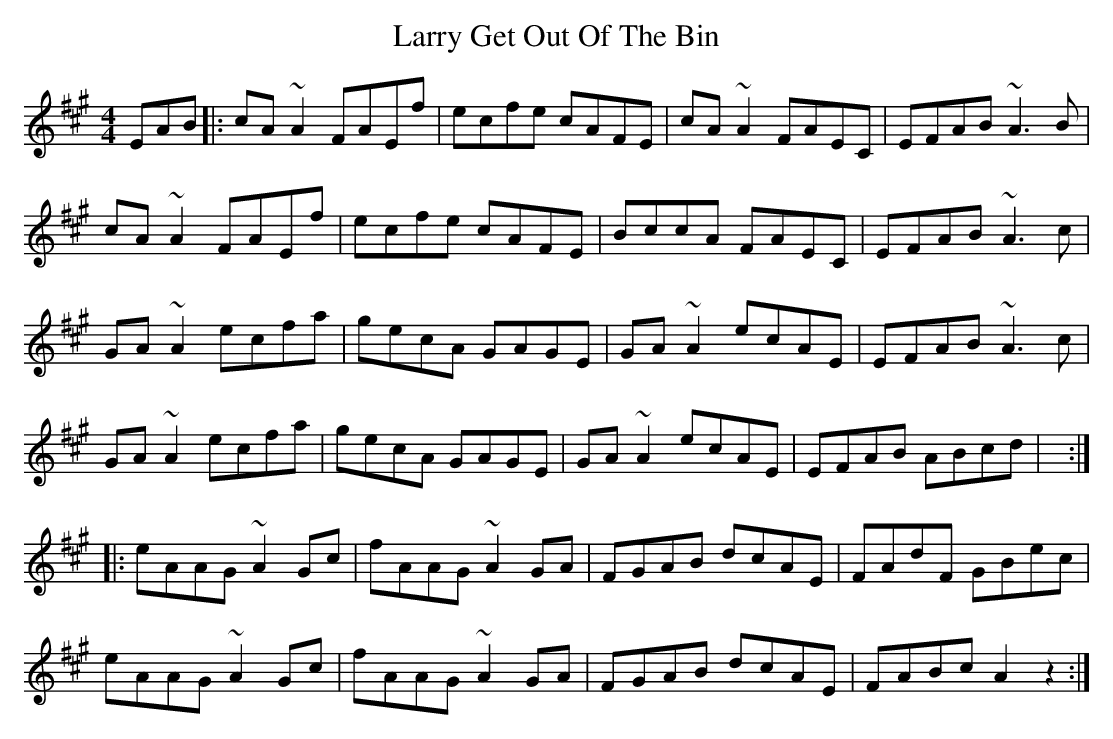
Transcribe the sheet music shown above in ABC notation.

X:1
T: Larry Get Out Of The Bin
M: 4/4
L: 1/8
K: Amaj
EAB|: cA~A2 FAEf | ecfe cAFE | cA~A2 FAEC | EFAB ~A3B |
cA~A2 FAEf | ecfe cAFE | BccA FAEC | EFAB ~A3c |
GA~A2 ecfa | gecA GAGE | GA~A2 ecAE | EFAB ~A3c |
GA~A2 ecfa | gecA GAGE | GA~A2 ecAE | EFAB ABcd | :|
|: eAAG ~A2Gc | fAAG ~A2GA | FGAB dcAE | FAdF GBec |
eAAG ~A2Gc | fAAG ~A2GA | FGAB dcAE | FABc A2z2 :|
